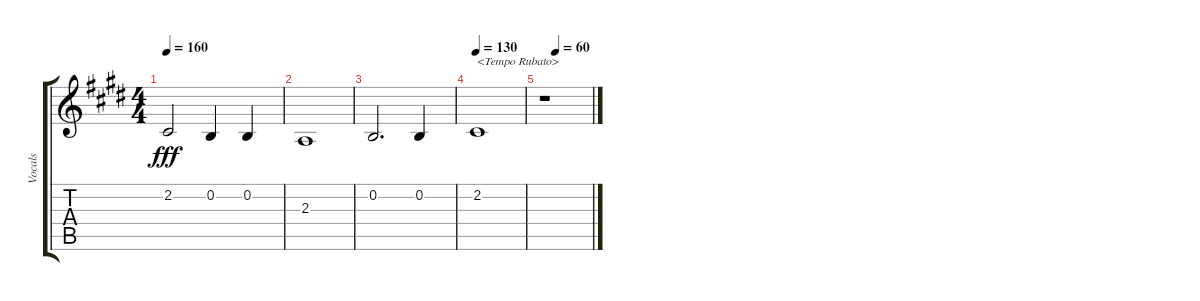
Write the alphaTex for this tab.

\track ("Vocals" "Vocals") {instrument voiceoohs}
\staff {score tabs}
\tuning (E4 B3 G3 D3 A2 E2) {hide}
\ts (4 4)
\tempo 160
\clef g2
\ks e
2.2.2{dy fff} 0.2.4 0.2.4 |
2.3.1 |
0.2.2{d} 0.2.4 |
\tempo 130
2.2.1{txt "<Tempo Rubato>"} |
\tempo (60 0.25)
r.1
